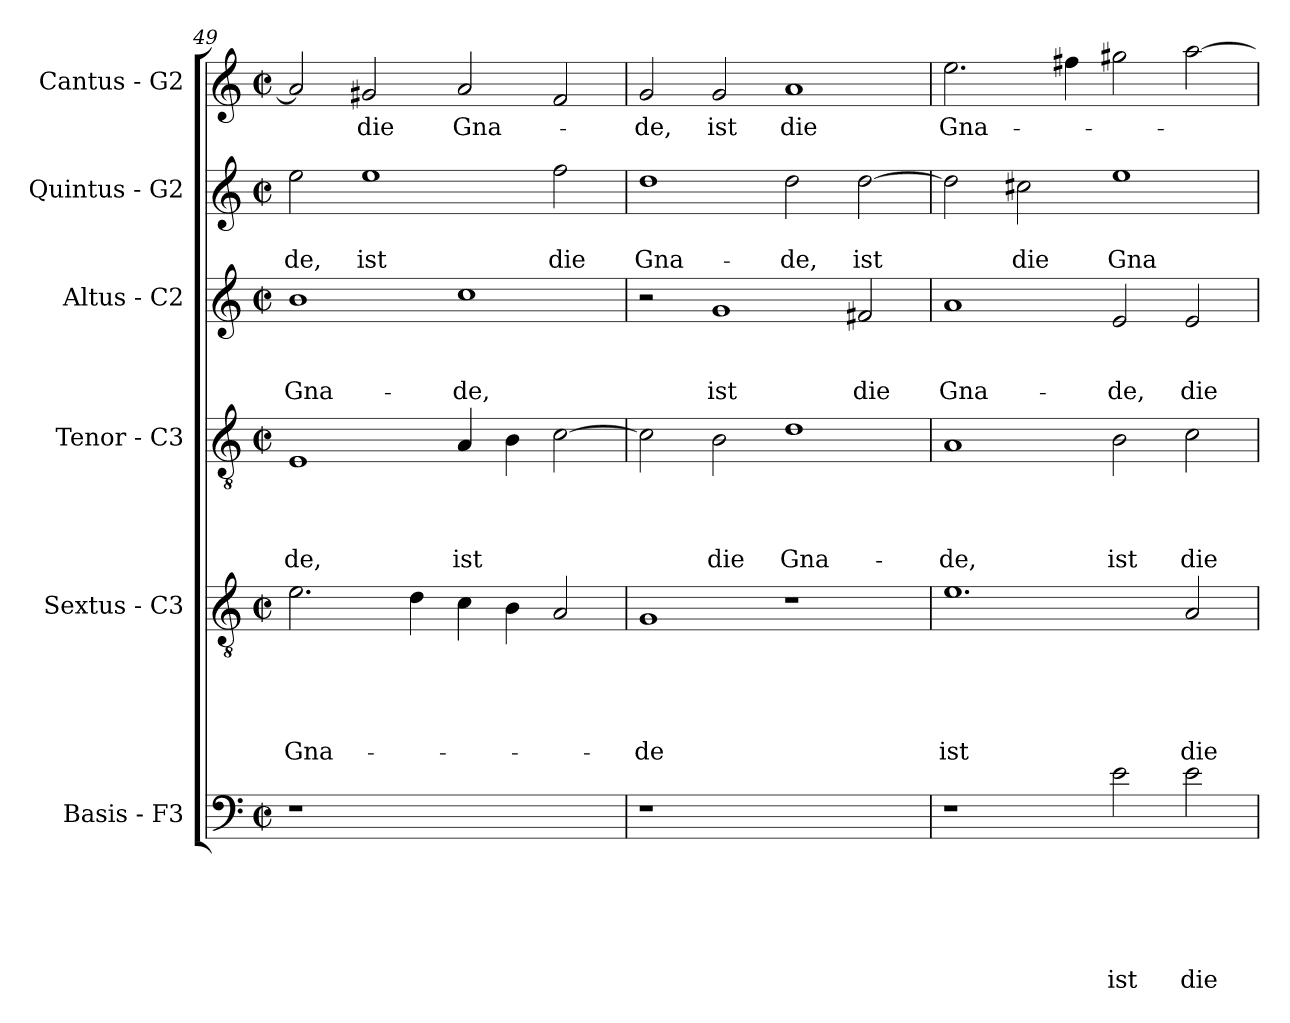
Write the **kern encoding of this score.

**kern	**text	**text	**text	**text	**text	**text	**kern	**text	**text	**text	**text	**text	**kern	**text	**text	**text	**text	**kern	**text	**text	**text	**kern	**text	**text	**kern	**text
*part6	*part6	*part6	*part6	*part6	*part6	*part6	*part5	*part5	*part5	*part5	*part5	*part5	*part4	*part4	*part4	*part4	*part4	*part3	*part3	*part3	*part3	*part2	*part2	*part2	*part1	*part1
*staff6	*staff6	*staff6	*staff6	*staff6	*staff6	*staff6	*staff5	*staff5	*staff5	*staff5	*staff5	*staff5	*staff4	*staff4	*staff4	*staff4	*staff4	*staff3	*staff3	*staff3	*staff3	*staff2	*staff2	*staff2	*staff1	*staff1
*I"Basis - F3	*	*	*	*	*	*	*I"Sextus - C3	*	*	*	*	*	*I"Tenor - C3	*	*	*	*	*I"Altus - C2	*	*	*	*I"Quintus - G2	*	*	*I"Cantus - G2	*
*clefF4	*	*	*	*	*	*	*clefGv2	*	*	*	*	*	*clefGv2	*	*	*	*	*clefG2	*	*	*	*clefG2	*	*	*clefG2	*
*ITrd8c14	*	*	*	*	*	*	*	*	*	*	*	*	*	*	*	*	*	*	*	*	*	*	*	*	*	*
*k[]	*	*	*	*	*	*	*k[]	*	*	*	*	*	*k[]	*	*	*	*	*k[]	*	*	*	*k[]	*	*	*k[]	*
*C:	*	*	*	*	*	*	*C:	*	*	*	*	*	*C:	*	*	*	*	*C:	*	*	*	*C:	*	*	*C:	*
*M2/2	*	*	*	*	*	*	*M2/2	*	*	*	*	*	*M2/2	*	*	*	*	*M2/2	*	*	*	*M2/2	*	*	*M2/2	*
*met(c|)	*	*	*	*	*	*	*met(c|)	*	*	*	*	*	*met(c|)	*	*	*	*	*met(c|)	*	*	*	*met(c|)	*	*	*met(c|)	*
=49	=49	=49	=49	=49	=49	=49	=49	=49	=49	=49	=49	=49	=49	=49	=49	=49	=49	=49	=49	=49	=49	=49	=49	=49	=49	=49
!	!	!	!	!	!	!	!	!	!	!	!	!LO:LY:b	!	!	!	!	!LO:LY:b	!	!	!	!LO:LY:b	!	!	!LO:LY:b	!	!
1r	.	.	.	.	.	.	2.e\	.	.	.	.	Gna-	1E	.	.	.	-de,	1b	.	.	Gna-	2ee\	.	-de,	2a/]	.
!	!	!	!	!	!	!	!	!	!	!	!	!	!	!	!	!	!	!	!	!	!	!	!	!LO:LY:b	!	!LO:LY:b
.	.	.	.	.	.	.	.	.	.	.	.	.	.	.	.	.	.	.	.	.	.	1ee	.	ist	2g#X/	die
.	.	.	.	.	.	.	4d\	.	.	.	.	.	.	.	.	.	.	.	.	.	.	.	.	.	.	.
!	!	!	!	!	!	!	!	!	!	!	!	!	!	!	!	!	!LO:LY:b	!	!	!	!LO:LY:b	!	!	!	!	!LO:LY:b
1ryy	.	.	.	.	.	.	4c\	.	.	.	.	.	4A/	.	.	.	ist	1cc	.	.	-de,	.	.	.	2a/	Gna-
.	.	.	.	.	.	.	4B\	.	.	.	.	.	4B\	.	.	.	.	.	.	.	.	.	.	.	.	.
!	!	!	!	!	!	!	!	!	!	!	!	!	!	!	!	!	!	!	!	!	!	!	!	!LO:LY:b	!	!
.	.	.	.	.	.	.	2A/	.	.	.	.	.	[2c\	.	.	.	.	.	.	.	.	2ff\	.	die	2f/	.
=50	=50	=50	=50	=50	=50	=50	=50	=50	=50	=50	=50	=50	=50	=50	=50	=50	=50	=50	=50	=50	=50	=50	=50	=50	=50	=50
!	!	!	!	!	!	!	!	!	!	!	!	!LO:LY:b	!	!	!	!	!	!	!	!	!	!	!	!LO:LY:b	!	!LO:LY:b
1r	.	.	.	.	.	.	1G	.	.	.	.	-de	2c\]	.	.	.	.	2r	.	.	.	1dd	.	Gna-	2g/	-de,
!	!	!	!	!	!	!	!	!	!	!	!	!	!	!	!	!	!LO:LY:b	!	!	!	!LO:LY:b	!	!	!	!	!LO:LY:b
.	.	.	.	.	.	.	.	.	.	.	.	.	2B\	.	.	.	die	1g	.	.	ist	.	.	.	2g/	ist
!	!	!	!	!	!	!	!	!	!	!	!	!	!	!	!	!	!LO:LY:b	!	!	!	!	!	!	!LO:LY:b	!	!LO:LY:b
1ryy	.	.	.	.	.	.	1r	.	.	.	.	.	1d	.	.	.	Gna-	.	.	.	.	2dd\	.	-de,	1a	die
!	!	!	!	!	!	!	!	!	!	!	!	!	!	!	!	!	!	!	!	!	!LO:LY:b	!	!	!LO:LY:b	!	!
.	.	.	.	.	.	.	.	.	.	.	.	.	.	.	.	.	.	2f#X/	.	.	die	[2dd\	.	ist	.	.
=51	=51	=51	=51	=51	=51	=51	=51	=51	=51	=51	=51	=51	=51	=51	=51	=51	=51	=51	=51	=51	=51	=51	=51	=51	=51	=51
!	!	!	!	!	!	!	!	!	!	!	!	!LO:LY:b	!	!	!	!	!LO:LY:b	!	!	!	!LO:LY:b	!	!	!	!	!LO:LY:b
1r	.	.	.	.	.	.	1.e	.	.	.	.	ist	1A	.	.	.	-de,	1a	.	.	Gna-	2dd\]	.	.	2.ee\	Gna-
!	!	!	!	!	!	!	!	!	!	!	!	!	!	!	!	!	!	!	!	!	!	!	!	!LO:LY:b	!	!
.	.	.	.	.	.	.	.	.	.	.	.	.	.	.	.	.	.	.	.	.	.	2cc#X\	.	die	.	.
.	.	.	.	.	.	.	.	.	.	.	.	.	.	.	.	.	.	.	.	.	.	.	.	.	4ff#\	.
!	!	!	!	!	!	!LO:LY:b	!	!	!	!	!	!	!	!	!	!	!LO:LY:b	!	!	!	!LO:LY:b	!	!	!LO:LY:b	!	!
2E\	.	.	.	.	.	ist	.	.	.	.	.	.	2B\	.	.	.	ist	2e/	.	.	-de,	1ee	.	Gna-	2gg#X\	.
!	!	!	!	!	!	!LO:LY:b	!	!	!	!	!	!LO:LY:b	!	!	!	!	!LO:LY:b	!	!	!	!LO:LY:b	!	!	!	!	!
2E\	.	.	.	.	.	die	2A/	.	.	.	.	die	2c\	.	.	.	die	2e/	.	.	die	.	.	.	[2aa\	.
=	=	=	=	=	=	=	=	=	=	=	=	=	=	=	=	=	=	=	=	=	=	=	=	=	=	=
*-	*-	*-	*-	*-	*-	*-	*-	*-	*-	*-	*-	*-	*-	*-	*-	*-	*-	*-	*-	*-	*-	*-	*-	*-	*-	*-
